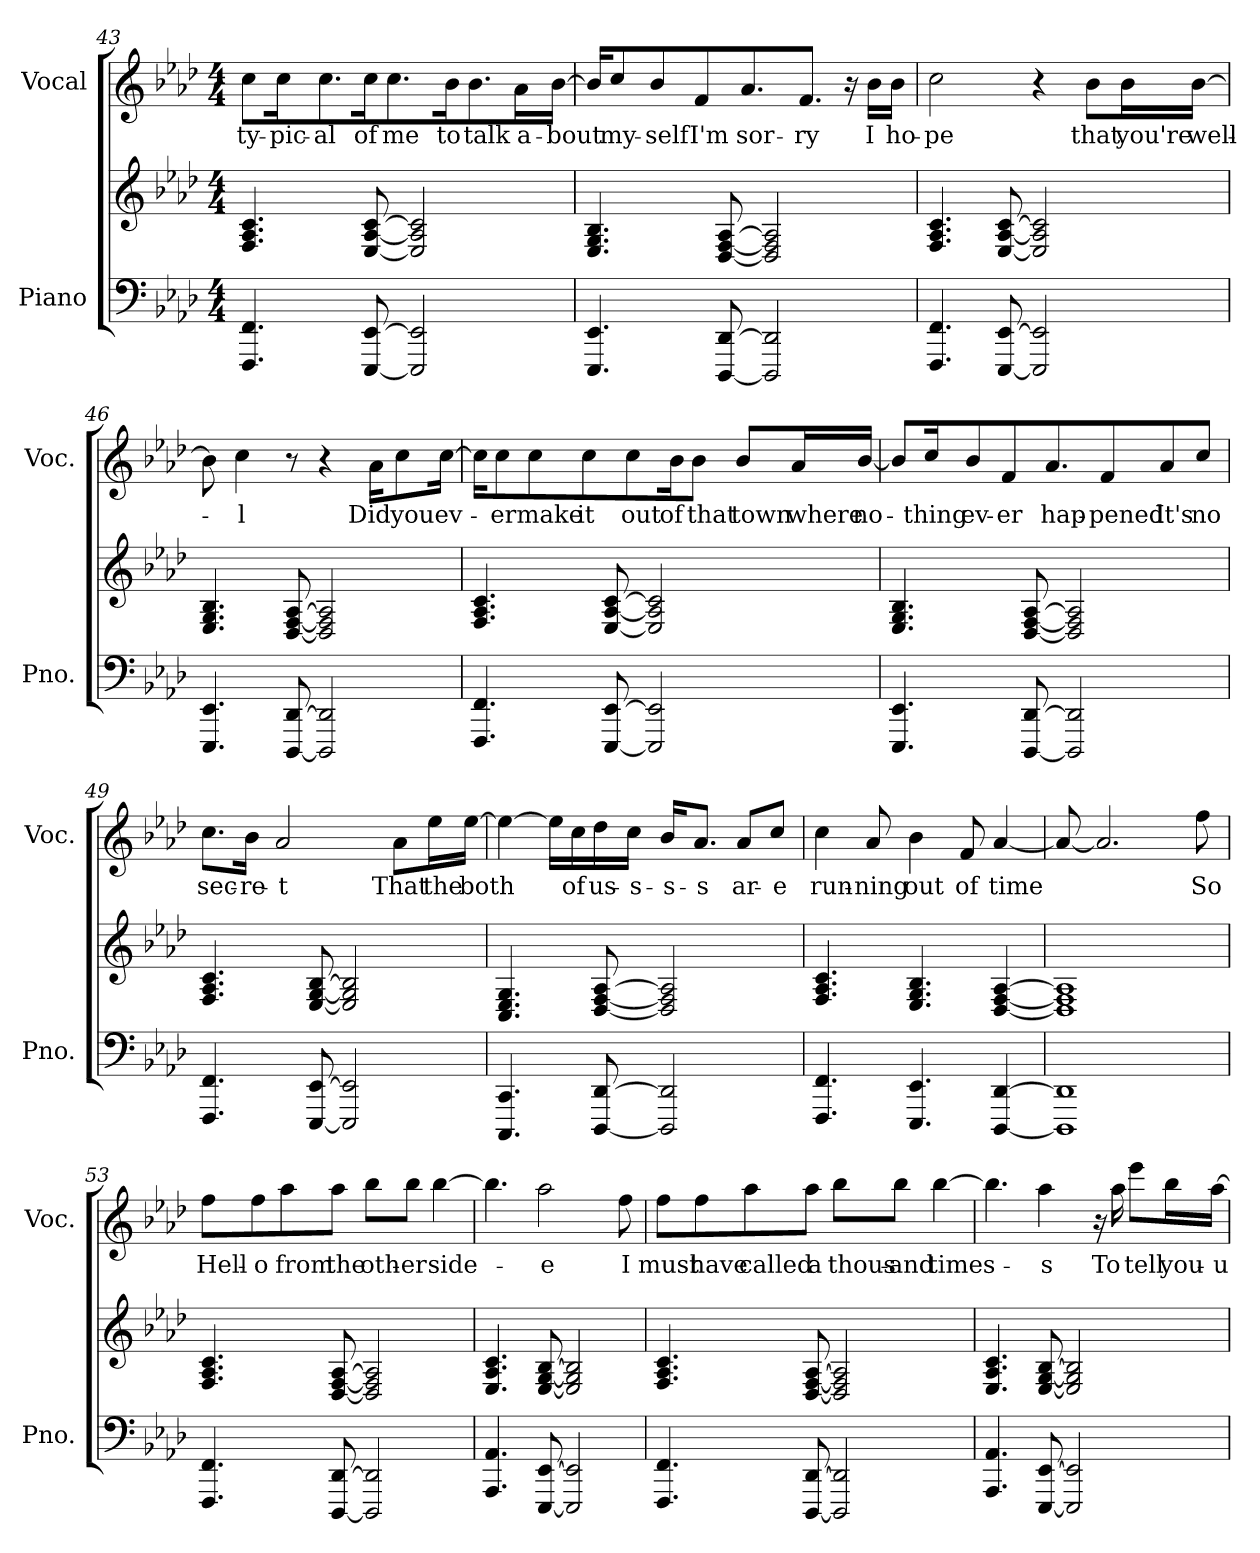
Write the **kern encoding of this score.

**kern	**kern	**kern	**text
*part2	*part2	*part1	*part1
*staff3	*staff2	*staff1	*staff1
*I"Piano	*	*I"Vocal	*
*I'Pno.	*	*I'Voc.	*
*clefF4	*clefG2	*clefG2	*
*k[b-e-a-d-]	*k[b-e-a-d-]	*k[b-e-a-d-]	*
*M4/4	*M4/4	*M4/4	*
=43	=43	=43	=43
4.FFF/ 4.FF/	4.F/ 4.A-/ 4.c/	8cc\L	ty-
.	.	16cc\K	-pic-
.	.	8.cc\	-al
[8EEE-/ [8EE-/	[8E-/ [8A-/ [8c/	16cc\K	of
.	.	8.cc\	me
2EEE-/] 2EE-/]	2E-/] 2A-/] 2c/]	.	.
.	.	16b-\K	to
.	.	8.b-\	talk
.	.	16a-\L	a-
.	.	[16b-\JJ	-bout
=44	=44	=44	=44
4.EEE-/ 4.EE-/	4.E-/ 4.G/ 4.B-/	16b-/KL]	.
.	.	8cc/	my-
.	.	8b-/	-self
.	.	8f/	I'm
[8DDD-/ [8DD-/	[8D-/ [8F/ [8A-/	.	.
.	.	8.a-/	sor-
2DDD-/] 2DD-/]	2D-/] 2F/] 2A-/]	.	.
.	.	8.f/J	-ry
.	.	16r	.
.	.	16b-\LL	I
.	.	16b-\JJ	ho-
!!LO:PB:g=z
=45	=45	=45	=45
4.FFF/ 4.FF/	4.F/ 4.A-/ 4.c/	2cc\	-pe
[8EEE-/ [8EE-/	[8E-/ [8A-/ [8c/	.	.
2EEE-/] 2EE-/]	2E-/] 2A-/] 2c/]	4r	.
.	.	8b-\L	that
.	.	16b-\L	you're
.	.	[16b-\JJ	well-
=46	=46	=46	=46
4.EEE-/ 4.EE-/	4.E-/ 4.G/ 4.B-/	8b-\]	.
.	.	4cc\	-l
[8DDD-/ [8DD-/	[8D-/ [8F/ [8A-/	8r	.
2DDD-/] 2DD-/]	2D-/] 2F/] 2A-/]	4r	.
.	.	16a-\KL	Did
.	.	8cc\	you
.	.	[16cc\Jk	ev-
!!LO:LB:g=z
=47	=47	=47	=47
4.FFF/ 4.FF/	4.F/ 4.A-/ 4.c/	16cc\KL]	.
.	.	8cc\	-er
.	.	8cc\	make
.	.	8cc\	it
[8EEE-/ [8EE-/	[8E-/ [8A-/ [8c/	.	.
.	.	8cc\	out
2EEE-/] 2EE-/]	2E-/] 2A-/] 2c/]	.	.
.	.	16b-\K	of
.	.	8b-\J	that
.	.	8b-/L	town
.	.	16a-/L	where
.	.	[16b-/JJ	no-
=48	=48	=48	=48
4.EEE-/ 4.EE-/	4.E-/ 4.G/ 4.B-/	8b-/L]	.
.	.	16cc/K	-thing
.	.	8b-/	ev-
.	.	8f/	-er
[8DDD-/ [8DD-/	[8D-/ [8F/ [8A-/	.	.
.	.	8.a-/	hap-
2DDD-/] 2DD-/]	2D-/] 2F/] 2A-/]	.	.
.	.	8f/	-pened
.	.	8a-/	It's
.	.	8cc/J	no
!!LO:LB:g=z
=49	=49	=49	=49
4.FFF/ 4.FF/	4.F/ 4.A-/ 4.c/	8.cc\L	sec-
.	.	16b-\Jk	-re-
.	.	2a-/	-t
[8EEE-/ [8EE-/	[8E-/ [8G/ [8B-/	.	.
2EEE-/] 2EE-/]	2E-/] 2G/] 2B-/]	.	.
.	.	8a-\L	That
.	.	16ee-\L	the
.	.	[16ee-\JJ	both
=50	=50	=50	=50
4.CCC/ 4.CC/	4.C/ 4.E-/ 4.G/	4ee-\_	.
.	.	16ee-\LL]	.
.	.	16cc\	of
[8DDD-/ [8DD-/	[8D-/ [8F/ [8A-/	16dd-\	us-
.	.	16cc\JJ	-s-
2DDD-/] 2DD-/]	2D-/] 2F/] 2A-/]	16b-/KL	-s-
.	.	8.a-/J	-s
.	.	8a-/L	ar-
.	.	8cc/J	-e
=51	=51	=51	=51
4.FFF/ 4.FF/	4.F/ 4.A-/ 4.c/	4cc\	run-
.	.	8a-/	-ning
4.EEE-/ 4.EE-/	4.E-/ 4.G/ 4.B-/	4b-\	out
.	.	8f/	of
[4DDD-/ [4DD-/	[4D-/ [4F/ [4A-/	[4a-/	time
=52	=52	=52	=52
1DDD-] 1DD-]	1D-] 1F] 1A-]	8a-/_	.
.	.	2.a-/]	.
.	.	8ff\	So
!!LO:PB:g=z
=53	=53	=53	=53
4.FFF/ 4.FF/	4.F/ 4.A-/ 4.c/	8ff\L	Hell-
.	.	8ff\	-o
.	.	8aa-\	from
[8DDD-/ [8DD-/	[8D-/ [8F/ [8A-/	8aa-\J	the
2DDD-/] 2DD-/]	2D-/] 2F/] 2A-/]	8bb-\L	oth-
.	.	8bb-\J	-er
.	.	[4bb-\	side-
=54	=54	=54	=54
4.AAA-/ 4.AA-/	4.E-/ 4.A-/ 4.c/	4.bb-\]	.
[8EEE-/ [8EE-/	[8E-/ [8G/ [8B-/	2aa-\	-e
2EEE-/] 2EE-/]	2E-/] 2G/] 2B-/]	.	.
.	.	8ff\	I
=55	=55	=55	=55
4.FFF/ 4.FF/	4.F/ 4.A-/ 4.c/	8ff\L	must
.	.	8ff\	have
.	.	8aa-\	called
[8DDD-/ [8DD-/	[8D-/ [8F/ [8A-/	8aa-\J	a
2DDD-/] 2DD-/]	2D-/] 2F/] 2A-/]	8bb-\L	thous-
.	.	8bb-\J	-and
.	.	[4bb-\	times-
!!LO:LB:g=z
=56	=56	=56	=56
4.AAA-/ 4.AA-/	4.E-/ 4.A-/ 4.c/	4.bb-\]	.
[8EEE-/ [8EE-/	[8E-/ [8G/ [8B-/	4aa-\	-s
2EEE-/] 2EE-/]	2E-/] 2G/] 2B-/]	.	.
.	.	16r	.
.	.	16aa-\	To
.	.	8eee-\L	tell
.	.	16bb-\L	you-
.	.	[16aa-\JJ	-u
=	=	=	=
*-	*-	*-	*-
